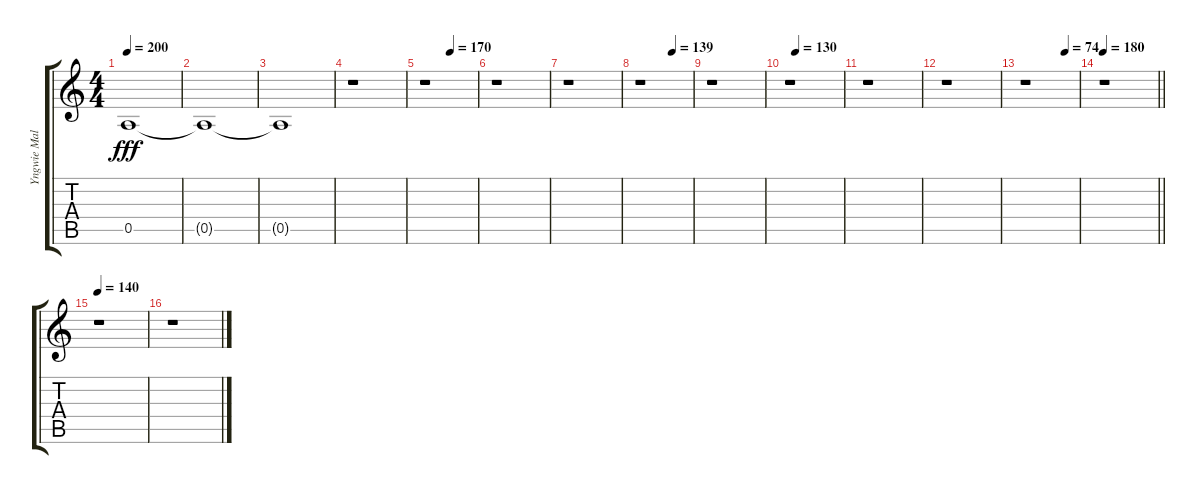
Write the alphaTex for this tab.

\track ("Yngwie Malmsteen-4" "Yngwie Mal") {instrument overdrivenguitar}
\staff {score tabs}
\tuning (E4 B3 G3 D3 A2 E2) {hide}
\ts (4 4)
\tempo 200
\clef g2
\ks c
0.5{t}.1{dy fff} |
0.5{t}.1 |
0.5{t}.1 |
r.1 |
\tempo (170 0.5)
r.1 |
r.1 |
r.1 |
\tempo (139 0.625)
r.1 |
r.1 |
\tempo (130 0.125)
r.1 |
r.1 |
r.1 |
\tempo (74 0.75)
r.1 |
\tempo 180
\barLineRight lightlight
r.1 |
\tempo 140
r.1 |
r.1
